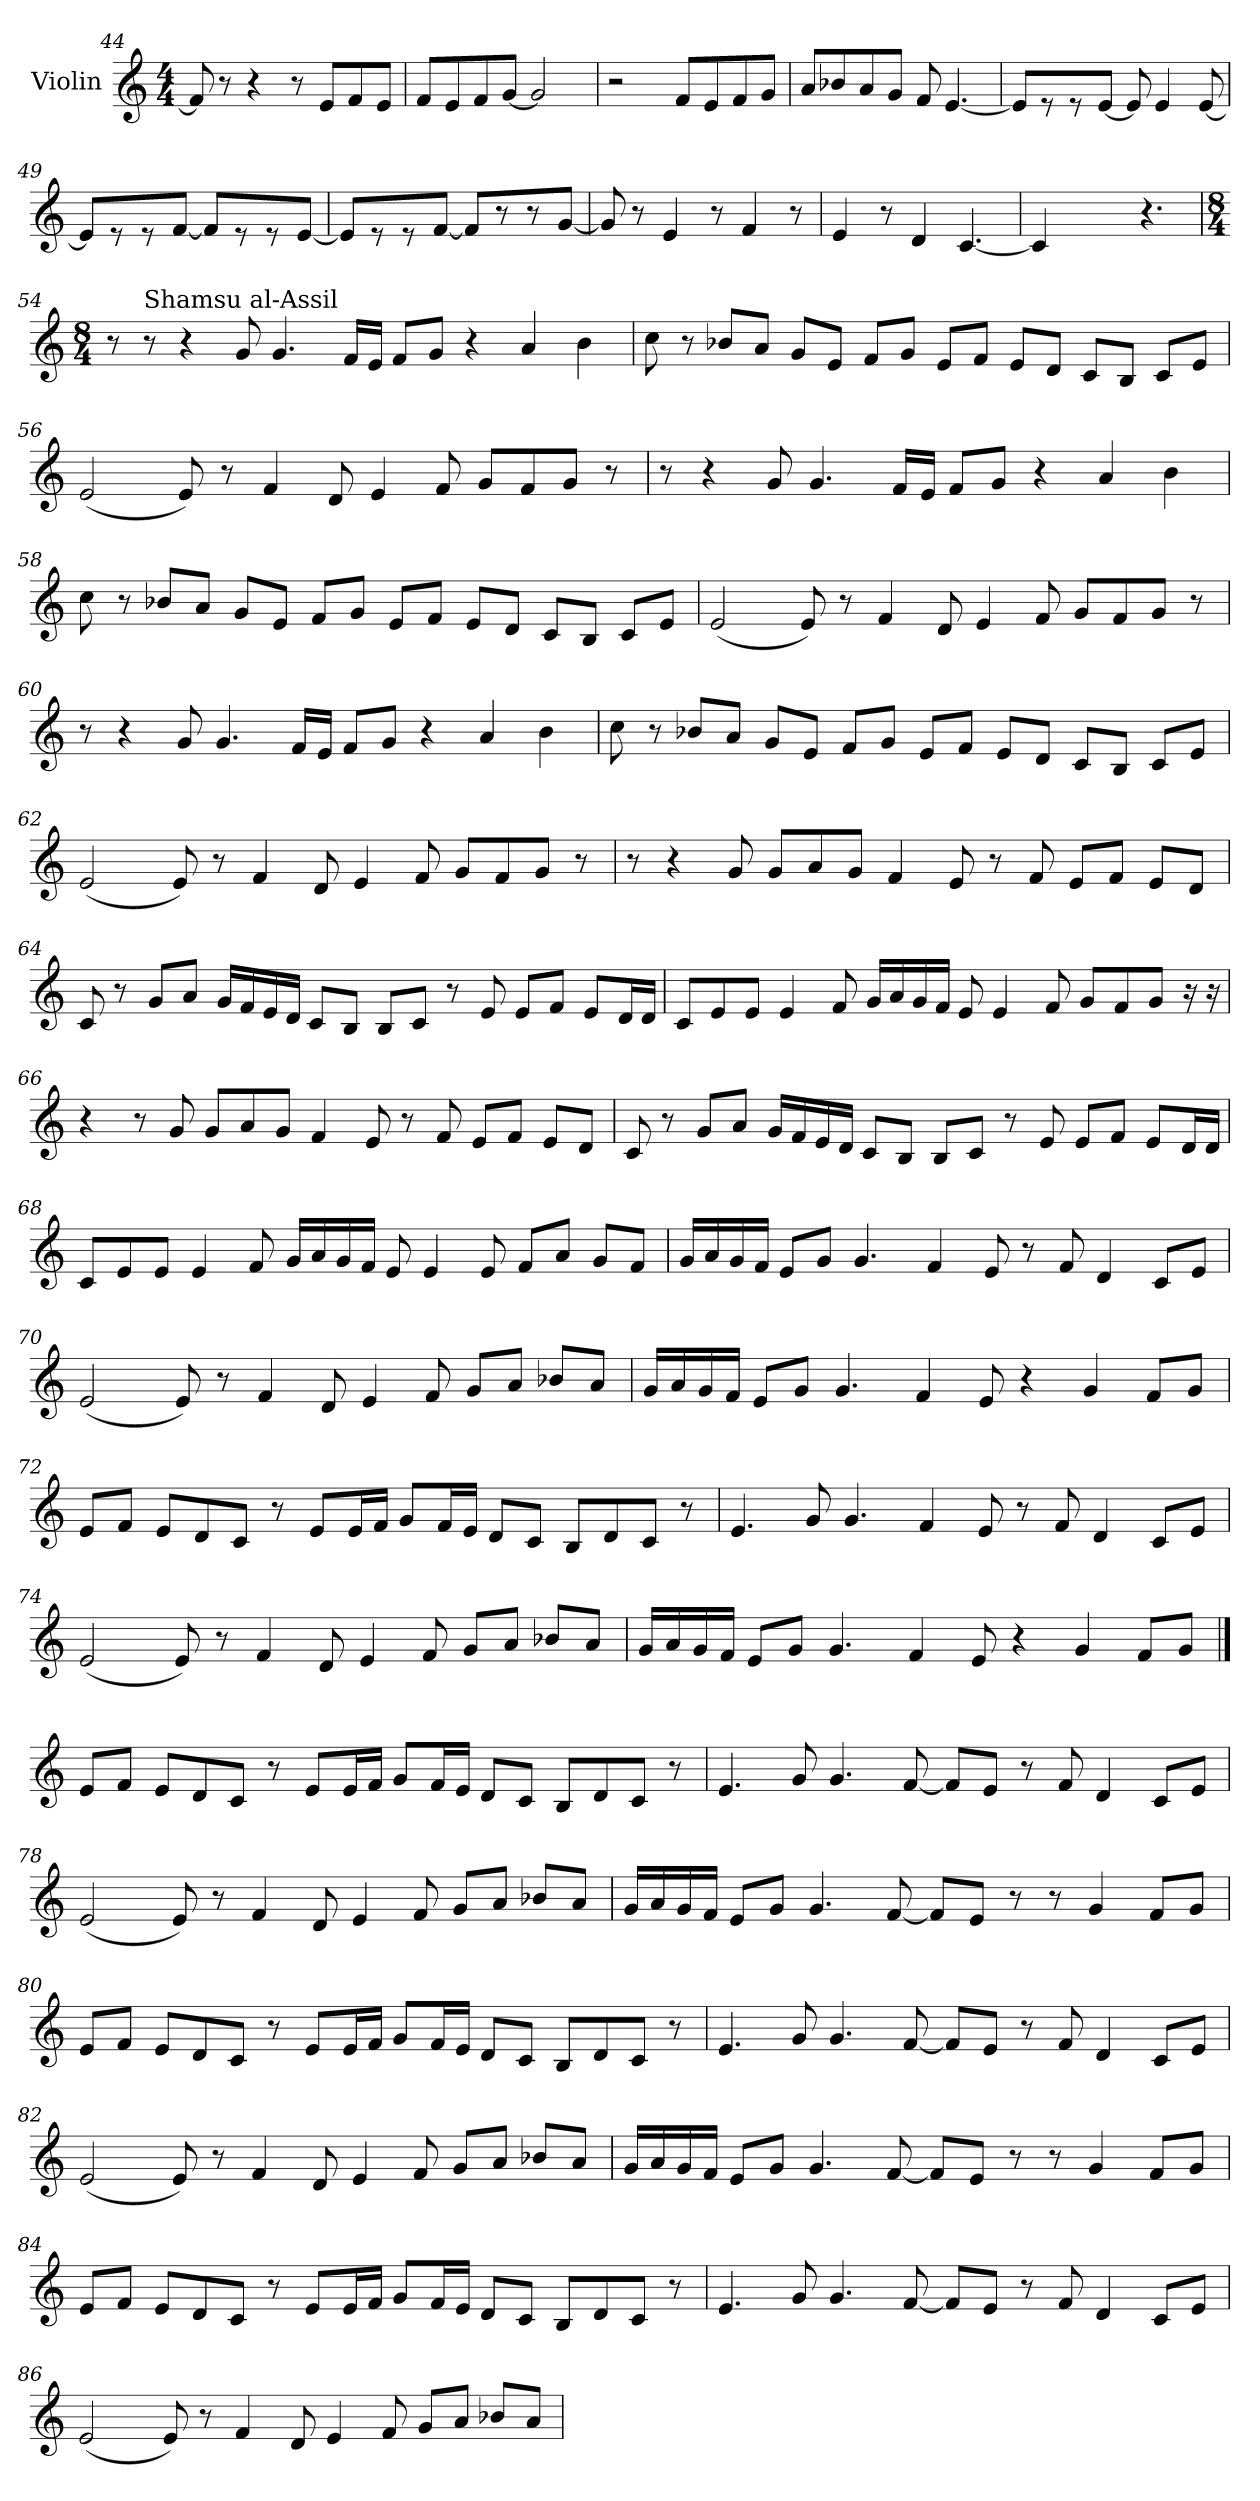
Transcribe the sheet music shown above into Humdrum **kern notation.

**kern
*part1
*staff1
*I"Violin
*clefG2
*k[]
*C:
*M4/4
=44
8f/]
8r
4r
8r
8e/L
8f/
8e/J
!!LO:PB:g=z
=45
8f/L
8e/
8f/
[8g/J
2g/]
=46
2r
8f/L
8e/
8f/
8g/J
=47
8a/L
8b-X/
8a/
8g/J
8f/
[4.e/
=48
8e/L]
8r
8r
[8e/J
8e/]
4e/
[8e/
=49
8e/L]
8r
8r
[8f/J
8f/L]
8r
8r
[8e/J
!!LO:LB:g=z
=50
8e/L]
8r
8r
[8f/J
8f/L]
8r
8r
[8g/J
=51
8g/]
8r
4e/
8r
4f/
8r
=52
4e/
8r
4d/
[4.c/
=53
4c/]
4.ryy
4.r
!!LO:LB:g=z
=54
*M8/4
*MM60
8r
!LO:TX:a:t=Shamsu al-Assil
8r
4r
8g/
4.g/
16f/LL
16e/JJ
8f/L
8g/J
4r
4a/
4b\
=55
8cc\
8r
8b-X/L
8a/J
8g/L
8e/J
8f/L
8g/J
8e/L
8f/J
8e/L
8d/J
8c/L
8B/J
8c/L
8e/J
!!LO:LB:g=z
=56
(2e/
8e/)
8r
4f/
8d/
4e/
8f/
8g/L
8f/
8g/J
8r
=57
8r
4r
8g/
4.g/
16f/LL
16e/JJ
8f/L
8g/J
4r
4a/
4b\
!!LO:LB:g=z
=58
8cc\
8r
8b-X/L
8a/J
8g/L
8e/J
8f/L
8g/J
8e/L
8f/J
8e/L
8d/J
8c/L
8B/J
8c/L
8e/J
=59
(2e/
8e/)
8r
4f/
8d/
4e/
8f/
8g/L
8f/
8g/J
8r
!!LO:LB:g=z
=60
8r
4r
8g/
4.g/
16f/LL
16e/JJ
8f/L
8g/J
4r
4a/
4b\
=61
8cc\
8r
8b-X/L
8a/J
8g/L
8e/J
8f/L
8g/J
8e/L
8f/J
8e/L
8d/J
8c/L
8B/J
8c/L
8e/J
!!LO:LB:g=z
=62
(2e/
8e/)
8r
4f/
8d/
4e/
8f/
8g/L
8f/
8g/J
8r
=63
8r
4r
8g/
8g/L
8a/
8g/J
4f/
8e/
8r
8f/
8e/L
8f/J
8e/L
8d/J
!!LO:LB:g=z
=64
8c/
8r
8g/L
8a/J
16g/LL
16f/
16e/
16d/JJ
8c/L
8B/J
8B/L
8c/J
8r
8e/
8e/L
8f/J
8e/L
16d/L
16d/JJ
=65
8c/L
8e/
8e/J
4e/
8f/
16g/LL
16a/
16g/
16f/JJ
8e/
4e/
8f/
8g/L
8f/
8g/J
16r
16r
!!LO:PB:g=z
=66
4r
8r
8g/
8g/L
8a/
8g/J
4f/
8e/
8r
8f/
8e/L
8f/J
8e/L
8d/J
=67
8c/
8r
8g/L
8a/J
16g/LL
16f/
16e/
16d/JJ
8c/L
8B/J
8B/L
8c/J
8r
8e/
8e/L
8f/J
8e/L
16d/L
16d/JJ
!!LO:LB:g=z
=68
8c/L
8e/
8e/J
4e/
8f/
16g/LL
16a/
16g/
16f/JJ
8e/
4e/
8e/
8f/L
8a/J
8g/L
8f/J
=69
16g/LL
16a/
16g/
16f/JJ
8e/L
8g/J
4.g/
4f/
8e/
8r
8f/
4d/
8c/L
8e/J
!!LO:LB:g=z
=70
(2e/
8e/)
8r
4f/
8d/
4e/
8f/
8g/L
8a/J
8b-X/L
8a/J
=71
16g/LL
16a/
16g/
16f/JJ
8e/L
8g/J
4.g/
4f/
8e/
4r
4g/
8f/L
8g/J
!!LO:LB:g=z
=72
8e/L
8f/J
8e/L
8d/
8c/J
8r
8e/L
16e/L
16f/JJ
8g/L
16f/L
16e/JJ
8d/L
8c/J
8B/L
8d/
8c/J
8r
=73
4.e/
8g/
4.g/
4f/
8e/
8r
8f/
4d/
8c/L
8e/J
!!LO:LB:g=z
=74
(2e/
8e/)
8r
4f/
8d/
4e/
8f/
8g/L
8a/J
8b-X/L
8a/J
=75
16g/LL
16a/
16g/
16f/JJ
8e/L
8g/J
4.g/
4f/
8e/
4r
4g/
8f/L
8g/J
!!LO:LB:g=z
==76
8e/L
8f/J
8e/L
8d/
8c/J
8r
8e/L
16e/L
16f/JJ
8g/L
16f/L
16e/JJ
8d/L
8c/J
8B/L
8d/
8c/J
8r
=77
4.e/
8g/
4.g/
[8f/
8f/L]
8e/J
8r
8f/
4d/
8c/L
8e/J
!!LO:LB:g=z
=78
(2e/
8e/)
8r
4f/
8d/
4e/
8f/
8g/L
8a/J
8b-X/L
8a/J
=79
16g/LL
16a/
16g/
16f/JJ
8e/L
8g/J
4.g/
[8f/
8f/L]
8e/J
8r
8r
4g/
8f/L
8g/J
!!LO:LB:g=z
=80
8e/L
8f/J
8e/L
8d/
8c/J
8r
8e/L
16e/L
16f/JJ
8g/L
16f/L
16e/JJ
8d/L
8c/J
8B/L
8d/
8c/J
8r
=81
4.e/
8g/
4.g/
[8f/
8f/L]
8e/J
8r
8f/
4d/
8c/L
8e/J
!!LO:PB:g=z
=82
(2e/
8e/)
8r
4f/
8d/
4e/
8f/
8g/L
8a/J
8b-X/L
8a/J
=83
16g/LL
16a/
16g/
16f/JJ
8e/L
8g/J
4.g/
[8f/
8f/L]
8e/J
8r
8r
4g/
8f/L
8g/J
!!LO:LB:g=z
=84
8e/L
8f/J
8e/L
8d/
8c/J
8r
8e/L
16e/L
16f/JJ
8g/L
16f/L
16e/JJ
8d/L
8c/J
8B/L
8d/
8c/J
8r
=85
4.e/
8g/
4.g/
[8f/
8f/L]
8e/J
8r
8f/
4d/
8c/L
8e/J
!!LO:LB:g=z
=86
(2e/
8e/)
8r
4f/
8d/
4e/
8f/
8g/L
8a/J
8b-X/L
8a/J
=
*-
